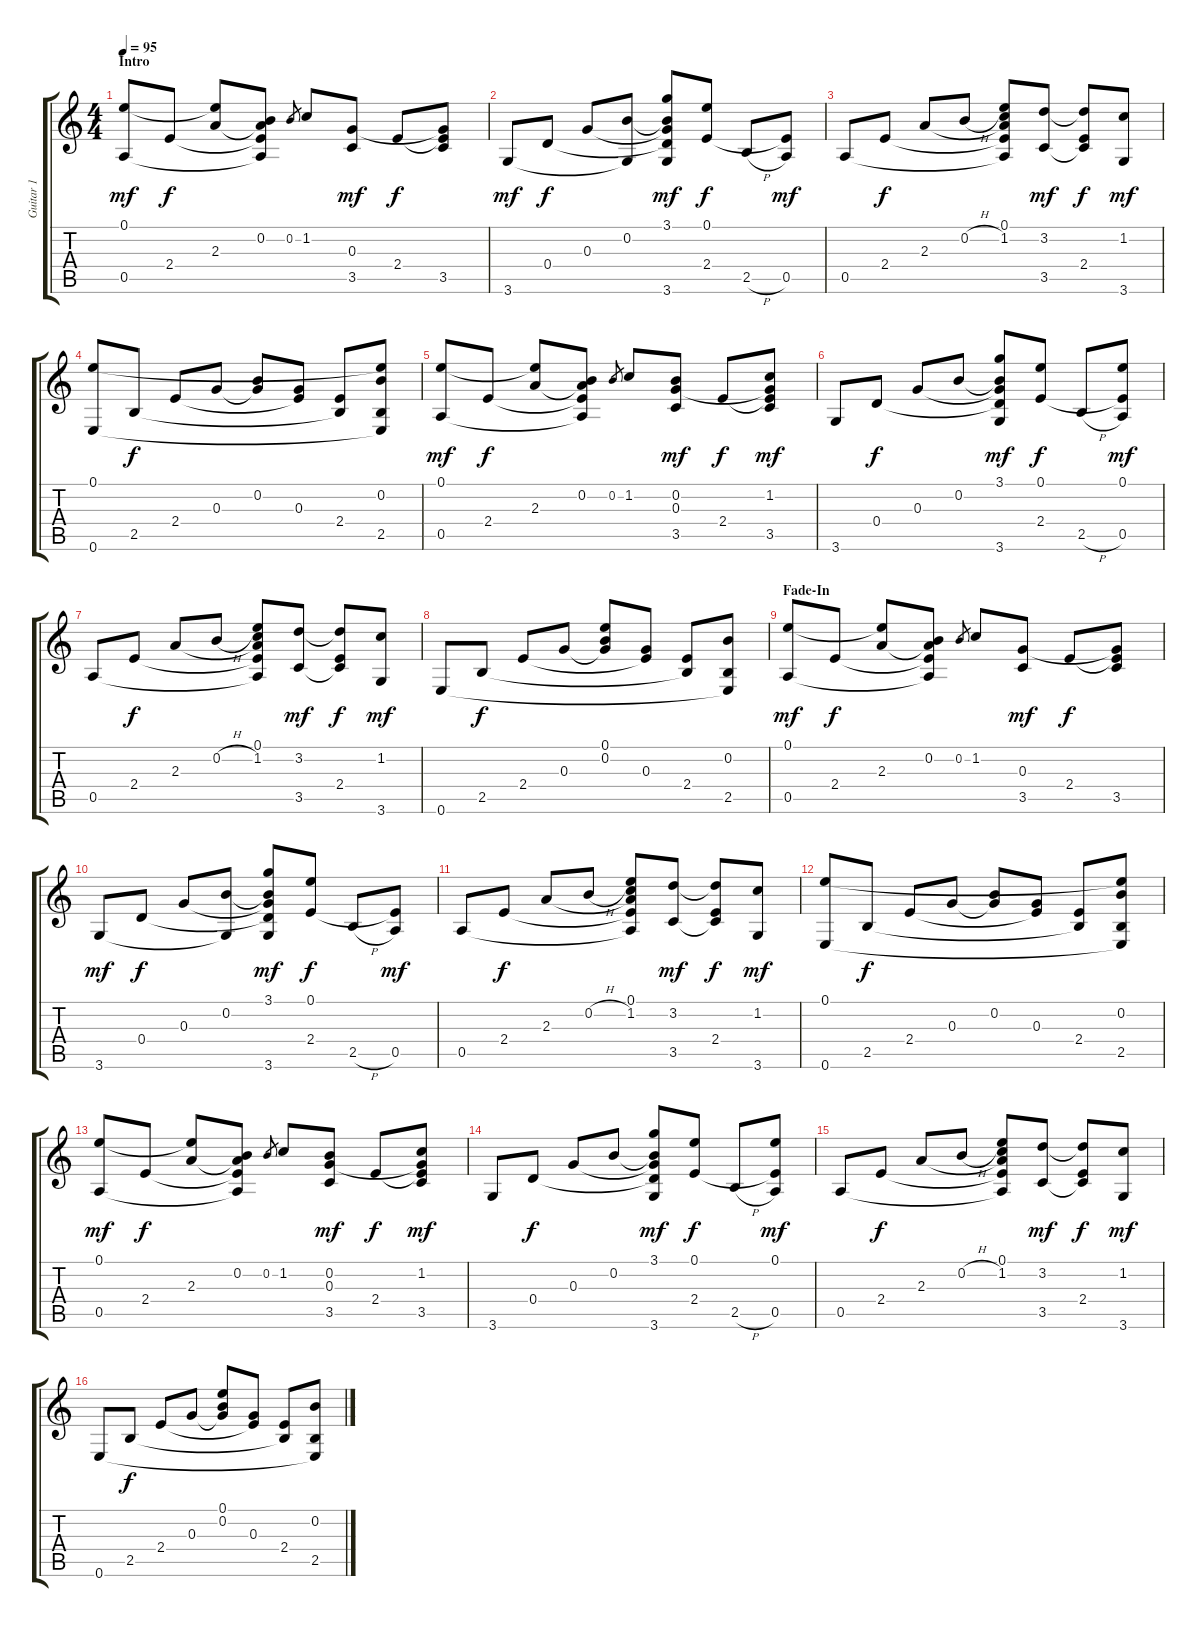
\track ("Guitar 1" "Guitar 1") {instrument electricguitarclean}
\staff {score tabs}
\tuning (E4 B3 G3 D3 A2 E2) {hide}
\ts (4 4)
\section ("" "Intro")
\tempo 95
\clef g2
\ks c
(0.1 0.5).8{dy mf instrument electricguitarjazz} 2.4.8{dy f} (0.1{t} 2.3).8 (0.2 2.3{t} 2.4{t} 0.5{t}).8 0.2.8{gr} 1.2.8 (0.3 3.5).8{dy mf} 2.4.8{dy f} (0.3{t} 2.4{t} 3.5).8 |
3.6.8{dy mf} 0.4.8{dy f} 0.3.8 (0.2 3.6{t}).8 (3.1 0.2{t} 0.3{t} 0.4{t} 3.6).8{dy mf} (0.1 2.4).8{dy f} 2.5{h}.8 (2.4{t} 0.5).8{dy mf} |
0.5.8 2.4.8{dy f} 2.3.8 0.2{h}.8 (0.1 1.2 2.3{t} 2.4{t} 0.5{t}).8 (3.2 3.5).8{dy mf} (3.2{t} 2.4 3.5{t}).8{dy f} (1.2 3.6).8{dy mf} |
(0.1 0.6).8 2.5.8{dy f} 2.4.8 0.3.8 (0.2 0.3{t}).8 (0.3 2.4{t}).8 (2.4 2.5{t}).8 (0.1{t} 0.2 2.5 0.6{t}).8 |
(0.1 0.5).8{dy mf} 2.4.8{dy f} (0.1{t} 2.3).8 (0.2 2.3{t} 2.4{t} 0.5{t}).8 0.2.8{gr} 1.2.8 (0.2 0.3 3.5).8{dy mf} 2.4.8{dy f} (1.2 0.3{t} 2.4{t} 3.5).8{dy mf} |
3.6.8 0.4.8{dy f} 0.3.8 0.2.8 (3.1 0.2{t} 0.3{t} 0.4{t} 3.6).8{dy mf} (0.1 2.4).8{dy f} 2.5{h}.8 (0.1 2.4{t} 0.5).8{dy mf} |
0.5.8 2.4.8{dy f} 2.3.8 0.2{h}.8 (0.1 1.2 2.3{t} 2.4{t} 0.5{t}).8 (3.2 3.5).8{dy mf} (3.2{t} 2.4 3.5{t}).8{dy f} (1.2 3.6).8{dy mf} |
0.6.8 2.5.8{dy f} 2.4.8 0.3.8 (0.1 0.2 0.3{t}).8 (0.3 2.4{t}).8 (2.4 2.5{t}).8 (0.2 2.5 0.6{t}).8 |
\section ("" "Fade-In")
(0.1 0.5).8{dy mf} 2.4.8{dy f} (0.1{t} 2.3).8 (0.2 2.3{t} 2.4{t} 0.5{t}).8 0.2.8{gr} 1.2.8 (0.3 3.5).8{dy mf} 2.4.8{dy f} (0.3{t} 2.4{t} 3.5).8 |
3.6.8{dy mf} 0.4.8{dy f} 0.3.8 (0.2 3.6{t}).8 (3.1 0.2{t} 0.3{t} 0.4{t} 3.6).8{dy mf} (0.1 2.4).8{dy f} 2.5{h}.8 (2.4{t} 0.5).8{dy mf} |
0.5.8 2.4.8{dy f} 2.3.8 0.2{h}.8 (0.1 1.2 2.3{t} 2.4{t} 0.5{t}).8 (3.2 3.5).8{dy mf} (3.2{t} 2.4 3.5{t}).8{dy f} (1.2 3.6).8{dy mf} |
(0.1 0.6).8 2.5.8{dy f} 2.4.8 0.3.8 (0.2 0.3{t}).8 (0.3 2.4{t}).8 (2.4 2.5{t}).8 (0.1{t} 0.2 2.5 0.6{t}).8 |
(0.1 0.5).8{dy mf} 2.4.8{dy f} (0.1{t} 2.3).8 (0.2 2.3{t} 2.4{t} 0.5{t}).8 0.2.8{gr} 1.2.8 (0.2 0.3 3.5).8{dy mf} 2.4.8{dy f} (1.2 0.3{t} 2.4{t} 3.5).8{dy mf} |
3.6.8 0.4.8{dy f} 0.3.8 0.2.8 (3.1 0.2{t} 0.3{t} 0.4{t} 3.6).8{dy mf} (0.1 2.4).8{dy f} 2.5{h}.8 (0.1 2.4{t} 0.5).8{dy mf} |
0.5.8 2.4.8{dy f} 2.3.8 0.2{h}.8 (0.1 1.2 2.3{t} 2.4{t} 0.5{t}).8 (3.2 3.5).8{dy mf} (3.2{t} 2.4 3.5{t}).8{dy f} (1.2 3.6).8{dy mf} |
0.6.8 2.5.8{dy f} 2.4.8 0.3.8 (0.1 0.2 0.3{t}).8 (0.3 2.4{t}).8 (2.4 2.5{t}).8 (0.2 2.5 0.6{t}).8
